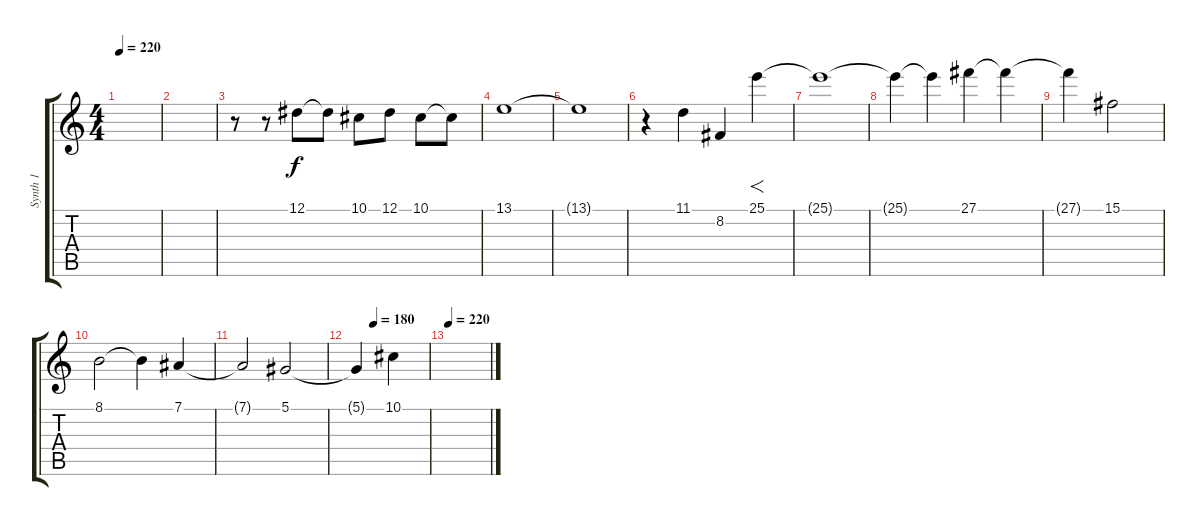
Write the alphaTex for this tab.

\track ("Synth 1" "Synth 1") {instrument synthvoice}
\staff {score tabs}
\tuning (Eb4 Bb3 Gb3 Db3 Ab2 Eb2) {hide}
\ts (4 4)
\tempo 220
\clef g2
\ks c
|
|
r.8 r.8 12.1.8 12.1{t}.8 10.1.8 12.1.8 10.1.8 10.1{t}.8 |
13.1.1 |
13.1{t}.1 |
r.4 11.1.4 8.2.4 25.1.4{f} |
25.1{t}.1 |
25.1{t}.4 25.1{t}.4 27.1.4 27.1{t}.4 |
27.1{t}.4 15.1.2 |
8.1.2 8.1{t}.4 7.1.4 |
7.1{t}.2 5.1.2 |
\tempo (180 0.25)
5.1{t}.4 10.1.4 |
\tempo 220
